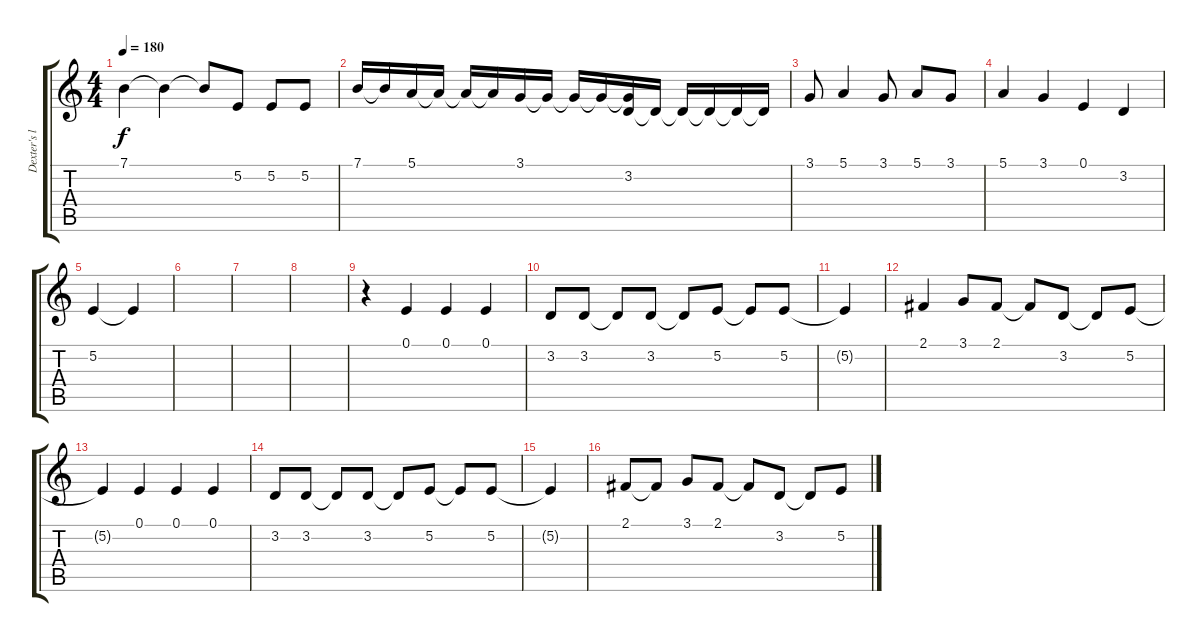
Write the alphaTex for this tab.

\track ("Dexter's lyrics" "Dexter's l") {instrument vibraphone}
\staff {score tabs}
\tuning (E4 B3 G3 D3 A2 E2) {hide}
\ts (4 4)
\tempo 180
\clef g2
\ks c
7.1.4{dy f} 7.1{t}.4 7.1{t}.8 5.2.8 5.2.8 5.2.8 |
7.1.16 7.1{t}.16 5.1.16 5.1{t}.16 5.1{t}.16 5.1{t}.16 3.1.16 3.1{t}.16 3.1{t}.16 3.1{t}.16 (3.1{t} 3.2).16 3.2{t}.16 3.2{t}.16 3.2{t}.16 3.2{t}.16 3.2{t}.16 |
3.1.8 5.1.4 3.1.8 5.1.8 3.1.8 |
5.1.4 3.1.4 0.1.4 3.2.4 |
5.2.4 5.2{t}.4 |
|
|
|
r.4{volume 14} 0.1.4 0.1.4 0.1.4 |
3.2.8 3.2.8 3.2{t}.8 3.2.8 3.2{t}.8 5.2.8 5.2{t}.8 5.2.8 |
5.2{t}.4 |
2.1.4 3.1.8 2.1.8 2.1{t}.8 3.2.8 3.2{t}.8 5.2.8 |
5.2{t}.4 0.1.4 0.1.4 0.1.4 |
3.2.8 3.2.8 3.2{t}.8 3.2.8 3.2{t}.8 5.2.8 5.2{t}.8 5.2.8 |
5.2{t}.4 |
2.1.8 2.1{t}.8 3.1.8 2.1.8 2.1{t}.8 3.2.8 3.2{t}.8 5.2.8
